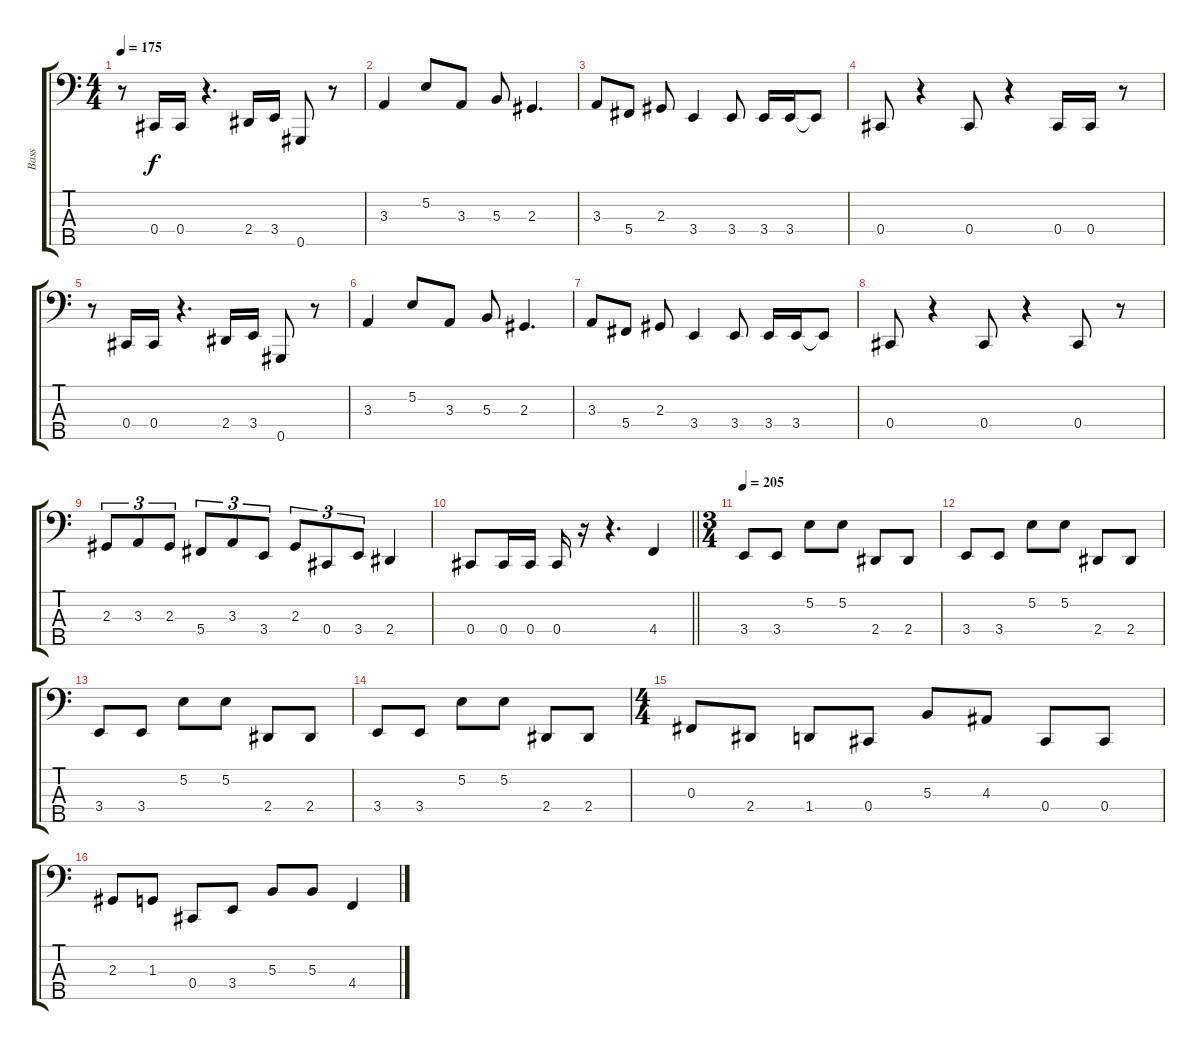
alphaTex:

\track ("Bass" "Bass") {instrument electricbassfinger}
\staff {score tabs}
\tuning (E2 B1 Gb1 Db1 Ab0) {hide}
\ts (4 4)
\tempo 175
\clef f4
\ks c
r.8{dy f} 0.4.16 0.4.16 r.4{d} 2.4.16 3.4.16 0.5.8 r.8 |
3.3.4 5.2.8 3.3.8 5.3.8 2.3.4{d} |
3.3.8 5.4.8 2.3.8 3.4.4 3.4.8 3.4.16 3.4.16 3.4{t}.8 |
0.4.8 r.4 0.4.8 r.4 0.4.16 0.4.16 r.8 |
r.8 0.4.16 0.4.16 r.4{d} 2.4.16 3.4.16 0.5.8 r.8 |
3.3.4 5.2.8 3.3.8 5.3.8 2.3.4{d} |
3.3.8 5.4.8 2.3.8 3.4.4 3.4.8 3.4.16 3.4.16 3.4{t}.8 |
0.4.8 r.4 0.4.8 r.4 0.4.8 r.8 |
2.3.8{tu (3 2)} 3.3.8{tu (3 2)} 2.3.8{tu (3 2)} 5.4.8{tu (3 2)} 3.3.8{tu (3 2)} 3.4.8{tu (3 2)} 2.3.8{tu (3 2)} 0.4.8{tu (3 2)} 3.4.8{tu (3 2)} 2.4.4 |
\barLineRight lightlight
0.4.8 0.4.16 0.4.16 0.4.16 r.16 r.4{d} 4.4.4 |
\ts (3 4)
\tempo 205
3.4.8 3.4.8 5.2.8 5.2.8 2.4.8 2.4.8 |
3.4.8 3.4.8 5.2.8 5.2.8 2.4.8 2.4.8 |
3.4.8 3.4.8 5.2.8 5.2.8 2.4.8 2.4.8 |
3.4.8 3.4.8 5.2.8 5.2.8 2.4.8 2.4.8 |
\ts (4 4)
0.3.8 2.4.8 1.4.8 0.4.8 5.3.8 4.3.8 0.4.8 0.4.8 |
2.3.8 1.3.8 0.4.8 3.4.8 5.3.8 5.3.8 4.4.4
